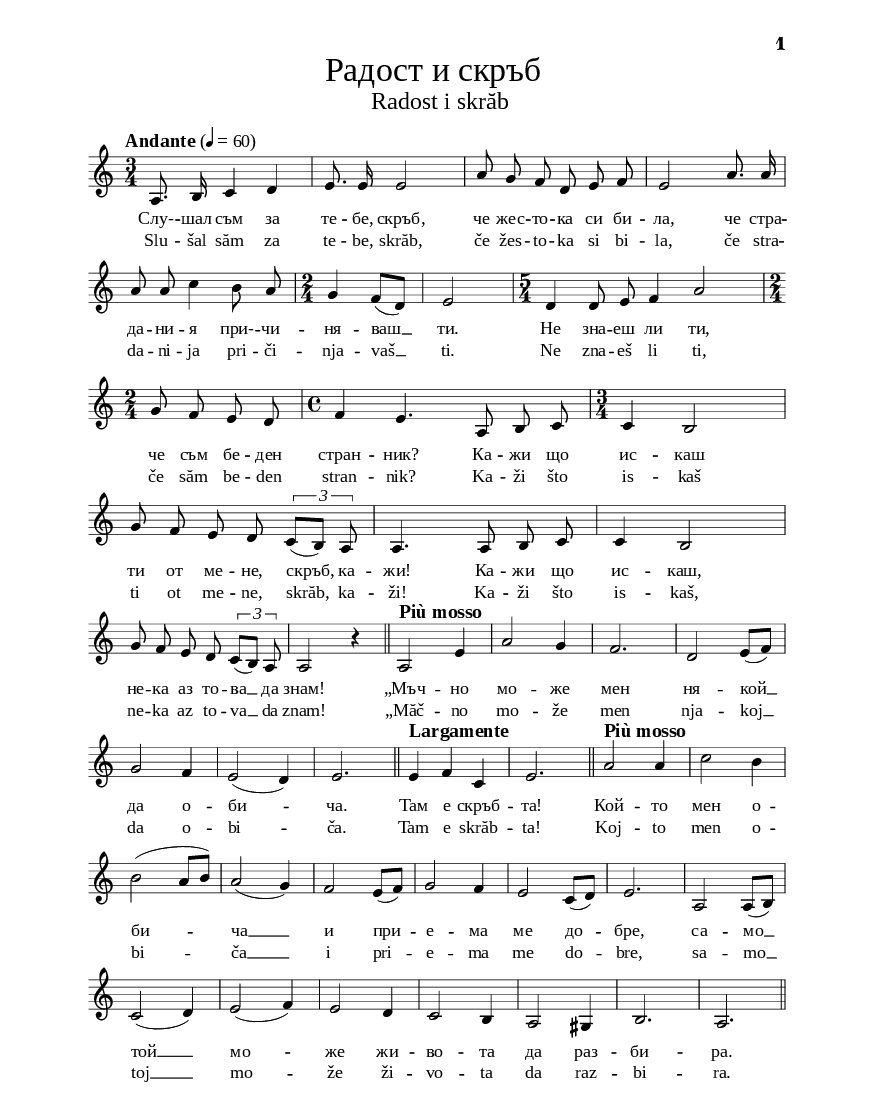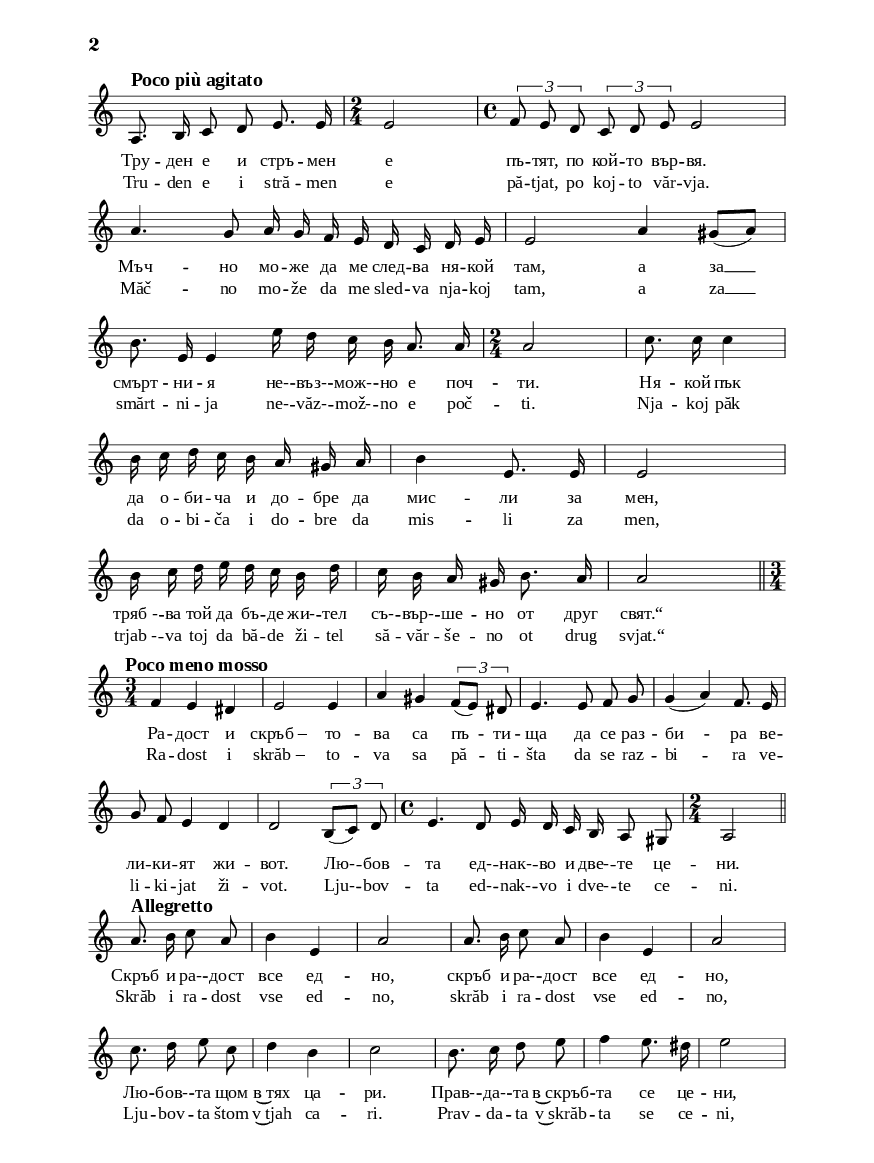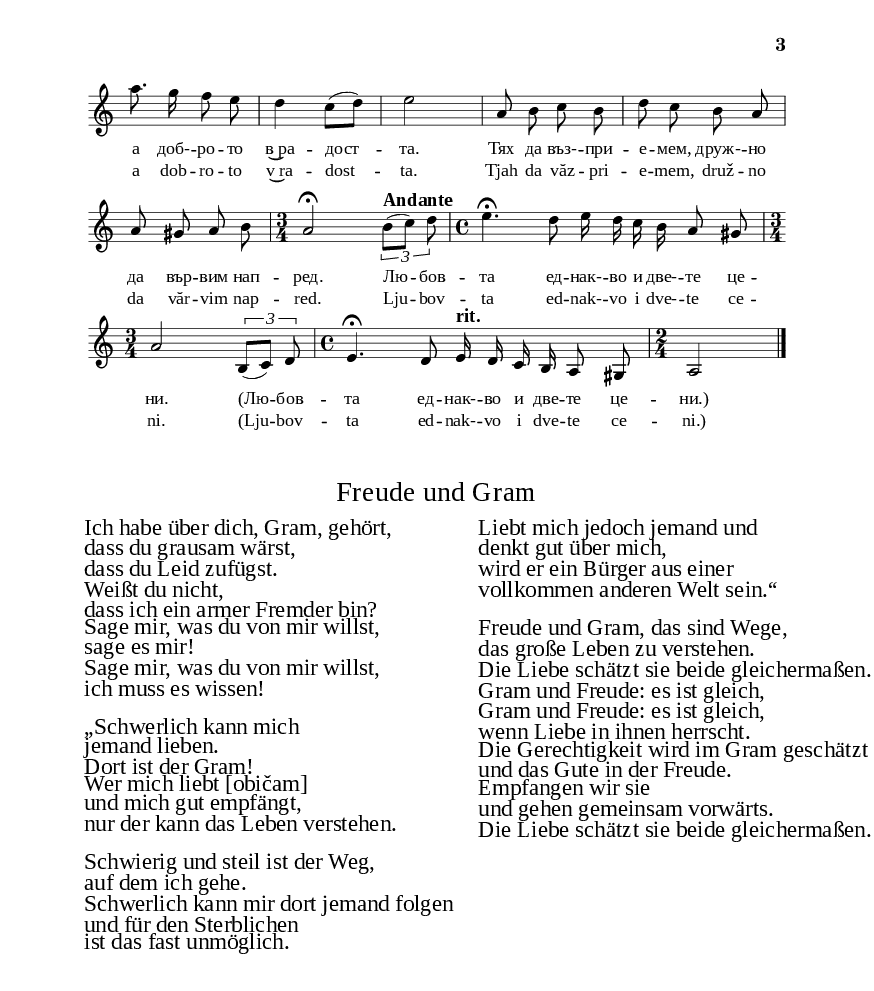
\version "2.24.3"

\include "include/globals.ily"

\bookpart {
  \label #'ref122
  \tocItem \markup "Радост и скръб – Radost i skrăb "
  \include "include/bookpart-paper.ily"
  \score {
    \include "include/score-layout.ily"

    \new Staff \relative c' {
      \clef treble
      \key a \minor
      \time 3/4
      \tempoFunc "Andante" 4 "60"
      \autoBeamOff
      a8.  b16  c4  d4 | % 2
      e8.  e16  e2 | % 3
      a8  g8  f8  d8  e8
      f8 |  % 4
      e2  a8.  a16  | \break % 5
      a8  a8  c4  b8  a8 | % 6
      \time 2/4  | % 6
      g4  f8 [(  d8 )] | % 7
      e2 | % 8
      \time 5/4  | % 8
      d4  d8  e8  f4  a2 | \break % 9
      \time 2/4  | % 9
      g8  f8  e8  d8   | \time 4/4 f4
      e4.  a,8  b8  c8 | % 11
      \time 3/4 c4  b2  | \break % 12
      g'8  f8  e8  d8
      \tuplet 3/2 { c8 ( [  b8 )]  a8  }
      |  % 13
      a4.  a8  b8  c8 | % 14
      c4  b2  \break | % 15
      g'8  f8  e8  d8
      \tuplet 3/2 { c8 ( [  b8] ) a8 }
      | % 16
      a2 r4 \bar "||" % 17
      \tempo"Più mosso" a2 e'4 | % 18
      a2  g4 | % 19
      f2. |
      d2  e8 ( [  f8 ) ] | \break % 21
      g2  f4 |  % 22
      e2 (  d4 ) | % 23
      e2. \bar "||" |
      \tempo"Largamente" e4 f4  c4  | % 25
      e2. \bar "||"
      \tempo "Più mosso" a2 a4 | % 27
      c2  b4  | \break % 28
      b2 (  a8 [  b8 ) ] | % 29
      a2 (  g4 ) |
      f2  e8 ( [  f8 ) ] | % 31
      g2  f4 | % 32
      e2  c8 ( [  d8 ) ] | % 33
      e2. | % 34
      a,2  a8 ( [  b8 ) ] \break | % 35
      c2 (  d4 ) | % 36
      e2 (  f4 ) | % 37
      e2  d4 | % 38
      c2  b4 | % 39
      a2  gis4 |
      b2. | % 41
      a2. \bar "||"
      \break  | % 42
      \pageBreak
      \tempo"Poco più agitato" a8. b16
      c8  d8  e8.  e16 | % 43
      \time 2/4  | % 43
      e2 | % 44
      \time 4/4  | % 44
      \tuplet 3/2 {f8   e8  d8 }
      \tuplet 3/2 {c8  d8  e8 }
      e2  |
      a4.  g8  a16  g16  f16
      e16  d16  c16  d16  e16 | % 46
      e2  a4  gis8 ( [  a8 ) ] \break | % 47
      b8.  e,16  e4  e'16
      d16  c16  b16  a8.  a16 |  % 48
      \time 2/4  | % 48
      a2 |   % 49
      c8.  c16  c4  \break |
      b16  c16  d16  c16
      b16  a16  gis16  a16 | % 51
      b4  e,8.  e16 | % 52
      e2  | \break % 53
      b'16  c16  d16  e16
      d16  c16  b16  d16 |  % 54
      c16  b16  a16  gis16
      b8.  a16 | % 55
      a2 \break \bar "||" | % 56
      \time 3/4  | % 56
      \tempo "Poco meno mosso" f4 e4
      dis4 | % 57
      e2  e4 | % 58
      a4  gis4
      \tuplet 3/2 { f8 ( [  e8 ] )  dis8  }
      | % 59
      e4.  e8  f8  g8 |
      g4 (  a4 )  f8.  e16  | \break % 61
      g8  f8  e4  d4 | % 62
      d2
      \tuplet 3/2 { b8 ( [  c8 ) ]  d8  }
      | % 63
      \time 4/4 e4.  d8  e16  d16  c16
      b16  a8  gis8 | % 64
      \time 2/4 a2 \bar "||"  \break | % 65
      \tempo"Allegretto" a'8. b16
      c8  a8  | % 66
      b4  e,4  | % 67
      a2  | % 68
      a8.  b16  c8  a8  | % 69
      b4  e,4  |
      a2  \break  | % 71

      c8.  d16  e8  c8  | % 72
      d4  b4  | % 73
      c2  | % 74
      b8.  c16  d8  e8  | % 75
      f4  e8.  dis16  | % 76
      e2  \break  | % 77
      \pageBreak
      a8. g16 f8 e8  | % 78
      d4 c8 ( [ d8 ) ] | % 79
      e2 |
      a,8 b8 c8 b8  | % 81
      d8 c8 b8  a8  \break | % 82

      a8  gis8  a8 b8 | % 83
      \time 3/4  | % 83
      a2 ^\fermata
      \tuplet 3/2 { \tempo "Andante" b8 ( [ c8 ) ] d8  }
      \time 4/4  | % 84
      e4. \fermata
      d8 e16  d16 c16  b16
      a8 gis8 | \break % 85

      \time 3/4 a2

      \tuplet 3/2 {

        b,8
        ( [ c8 ) ] d8
      } |
      \time 4/4   % 84
      e4. \fermata
      d8 \tempo "rit." e16  d16 c16  b16
      a8 gis8 |
      \time 2/4
      a2

      \bar "|."
    }

    \addlyrics {
      "Слу-" -- шал съм за те -- бе, скръб,
      че жес -- то -- ка си би -- ла, че
      стра -- да -- ни -- я "при-" -- чи -- ня
      -- ваш __  ти. Не зна -- еш ли ти,
      че съм бе -- ден стран -- ник? Ка
      -- жи що ис -- каш ти от ме -- не,
      скръб, ка -- жи! Ка -- жи що
      ис -- каш, не -- ка аз то -- ва __
      да знам! "„Мъч" -- но мо -- же
      мен ня -- кой __  да о -- би
      -- ча. Там е скръб -- та! Кой --
      то мен о -- би  --  ча __
      и при  -- е -- ма ме до  --
      бре, са -- мо __ той __ мо
      -- же жи -- во -- та да раз -- би
      -- ра. Тру -- ден е и стръ -- мен
      е пъ -- тят, по кой -- то вър --
      вя. Мъч -- но мо -- же да ме след
      -- ва ня -- кой там, а за __
      смърт -- ни -- я "не-" -- "въз-" -- "мож-" --
      но е поч -- ти. Ня -- кой пък да
      о -- би -- ча и до -- бре да мис --
      ли за мен, "тряб -" -- ва той да бъ
      -- де "жи-" -- тел "съ-" -- "вър-" -- ше -- но
      от друг "свят.“" Ра -- дост и
      "скръб –" то -- ва са пъ  -- ти --
      ща да се раз -- би -- ра ве --
      ли -- ки -- ят жи -- вот. "Лю-"  --
      бов -- та "ед-" -- "нак-" -- во и "две-" --
      те це -- ни. Скръб и "ра-" -- дост
      все ед -- но, скръб и "ра-" -- дост
      все ед -- но, Лю -- "бов-" -- та щом
      в~тях ца -- ри. "Прав-" -- "да-" -- та
      в~скръб -- та се це -- ни, а "доб-"
      -- ро -- то в~ра -- дост  -- та.
      Тях да "въз-" -- при -- е -- мем, "друж-"
      -- но да вър -- вим нап -- ред. Лю
      -- бов -- та ед -- "нак-" -- во и
      "две-" -- те це -- ни. (Лю
      -- бов -- та ед -- "нак-" -- во и
      две -- те це -- ни.)
    }

    \addlyrics {
      Slu -- šal săm za te -- be, skrăb,
      če žes -- to -- ka si bi -- la, če
      stra -- da -- ni -- ja pri -- či -- nja
      -- vaš __  ti. Ne zna -- eš li ti,
      če săm be -- den stran -- nik? Ka
      -- ži što is -- kaš ti ot me -- ne,
      skrăb, ka -- ži! Ka -- ži što
      is -- kaš, ne -- ka az to -- va __
      da znam! "„Măč" -- no mo -- že
      men nja -- koj __  da o -- bi
      -- ča. Tam e skrăb -- ta! Koj --
      to men o -- bi  --  ča __
      i pri  -- e -- ma me do  --
      bre, sa -- mo __ toj __ mo
      -- že ži -- vo -- ta da raz -- bi
      -- ra. Tru -- den e i stră -- men
      e pă -- tjat, po koj -- to văr --
      vja. Măč -- no mo -- že da me sled
      -- va nja -- koj tam, a za __
      smărt -- ni -- ja "ne-" -- "văz-" -- "mož-" --
      no e poč -- ti. Nja -- koj păk da
      o -- bi -- ča i do -- bre da mis --
      li za men, "trjab -" -- va toj da bă
      -- de ži -- tel să -- văr -- še -- no
      ot drug "svjat.“" Ra -- dost i
      "skrăb –" to -- va sa pă  -- ti --
      šta da se raz -- bi -- ra ve --
      li -- ki -- jat ži -- vot. "Lju-"  --
      bov -- ta "ed-" -- "nak-" -- vo i "dve-" --
      te ce -- ni. Skrăb i ra -- dost
      vse ed -- no, skrăb i ra -- dost
      vse ed -- no, Lju -- bov -- ta štom
      v~tjah ca -- ri. Prav -- da -- ta
      v~skrăb -- ta se ce -- ni, a dob
      -- ro -- to v~ra -- dost  -- ta.
      Tjah da văz -- pri -- e -- mem, druž
      -- no da văr -- vim nap -- red. Lju
      -- bov -- ta ed -- "nak-" -- vo i
      "dve-" -- te ce -- ni. (Lju
      -- bov -- ta ed -- "nak-" -- vo i
      dve -- te ce -- ni.)
    }

    \header {
      title = \titleFunc "Радост и скръб "" Radost i skrăb"
    }

    \midi{}

  } % score

  \markup \vspace #2

  % include foreign translation(s) of the song
  \version "2.24.4"

\markup \fill-line { \fontsize #deTitleFontSize "Freude und Gram" }
\markup \null
\markup \null
\markup \abs-fontsize #11 \override #`(baseline-skip . ,bgCoupletBaselineSkip) {
  \fill-line {
    \hspace #0.1
    \column {
      \line {
        \bold " "
        \column {
          "Ich habe über dich, Gram, gehört,"
          "dass du grausam wärst,"
          "dass du Leid zufügst."
          "Weißt du nicht,"
          "dass ich ein armer Fremder bin?"
          "Sage mir, was du von mir willst,"
          "sage es mir!"
          "Sage mir, was du von mir willst,"
          "ich muss es wissen!"
        }
      }

      \vspace #1

      \line {
        \bold " "
        \column {
          "„Schwerlich kann mich"
          "jemand lieben."
          "Dort ist der Gram!"
          "Wer mich liebt [običam]"
          "und mich gut empfängt,"
          "nur der kann das Leben verstehen."
        }
      }

      \vspace #1

      \line {
        \bold " "
        \column {
          "Schwierig und steil ist der Weg,"
          "auf dem ich gehe."
          "Schwerlich kann mir dort jemand folgen"
          "und für den Sterblichen"
          "ist das fast unmöglich."
        }
      }
    }
    \hspace #0.1
    % adds horizontal spacing between columns
    \column {
      \line {
        \bold " "
        \column {
          "Liebt mich jedoch jemand und"
          "denkt gut über mich,"
          "wird er ein Bürger aus einer"
          "vollkommen anderen Welt sein.“"
        }
      }

      \vspace #1

      \line {
        \bold " "
        \column {
          "Freude und Gram, das sind Wege,"
          "das große Leben zu verstehen."
          "Die Liebe schätzt sie beide gleichermaßen."
          "Gram und Freude: es ist gleich,"
          "Gram und Freude: es ist gleich,"
          "wenn Liebe in ihnen herrscht."
          "Die Gerechtigkeit wird im Gram geschätzt"
          "und das Gute in der Freude."
          "Empfangen wir sie"
          "und gehen gemeinsam vorwärts."
          "Die Liebe schätzt sie beide gleichermaßen."
        }
      }
    }\hspace #0.1
  }
}



} % bookpart
